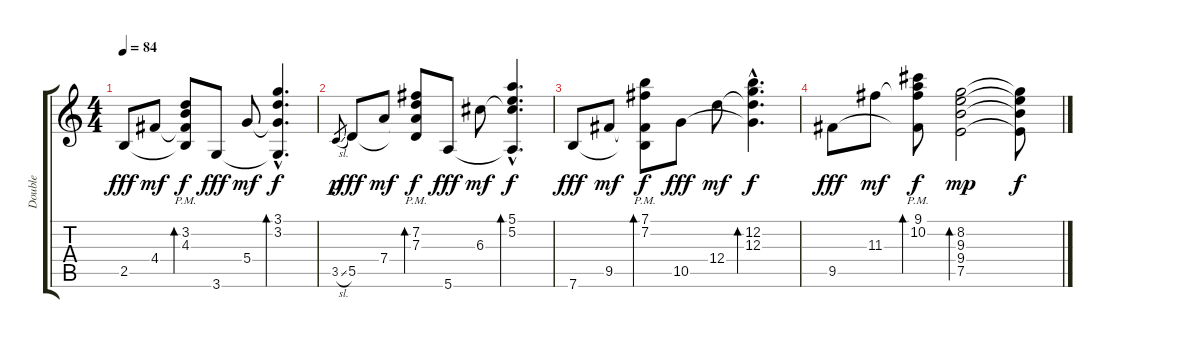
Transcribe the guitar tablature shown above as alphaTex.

\track ("Double" "Double") {instrument acousticguitarsteel}
\staff {score tabs}
\tuning (E4 B3 G3 D3 A2 E2) {hide}
\ts (4 4)
\tempo 84
\clef g2
\ks c
2.5.8{dy fff instrument acousticguitarsteel} 4.4.8{dy mf} (3.2{pm} 4.3{pm} 4.4{t} 2.5{t}).8{bd 30 dy f} 3.6.8{dy fff} 5.4.8{dy mf} (3.1{hac} 3.2{hac} 5.4{hac t} 3.6{hac t}).4{d bd 60 dy f} |
3.5{sl}.8{gr dy p} 5.5.8{dy fff} 7.4.8{dy mf} (7.2{pm} 7.3{pm} 7.4{t} 5.5{t}).8{bd 30 dy f} 5.6.8{dy fff} 6.3.8{dy mf} (5.1{hac} 5.2{hac} 6.3{hac t} 5.6{hac t}).4{d bd 60 dy f} |
7.6.8{dy fff} 9.5.8{dy mf} (7.1{pm} 7.2{pm} 9.5{t} 7.6{t}).8{bd 30 dy f} 10.5.8{dy fff} 12.4.8{dy mf} (12.2{hac} 12.3{hac} 12.4{hac t} 10.5{hac t}).4{d bd 60 dy f} |
9.5.8{dy fff} 11.3.8{dy mf} (9.1{pm} 10.2{pm} 11.3{t} 9.5{t}).8{bd 30 dy f} (8.2 9.3 9.4 7.5).2{bd 240 dy mp} (8.2{t} 9.3{t} 9.4{t} 7.5{t}).8{dy f}
